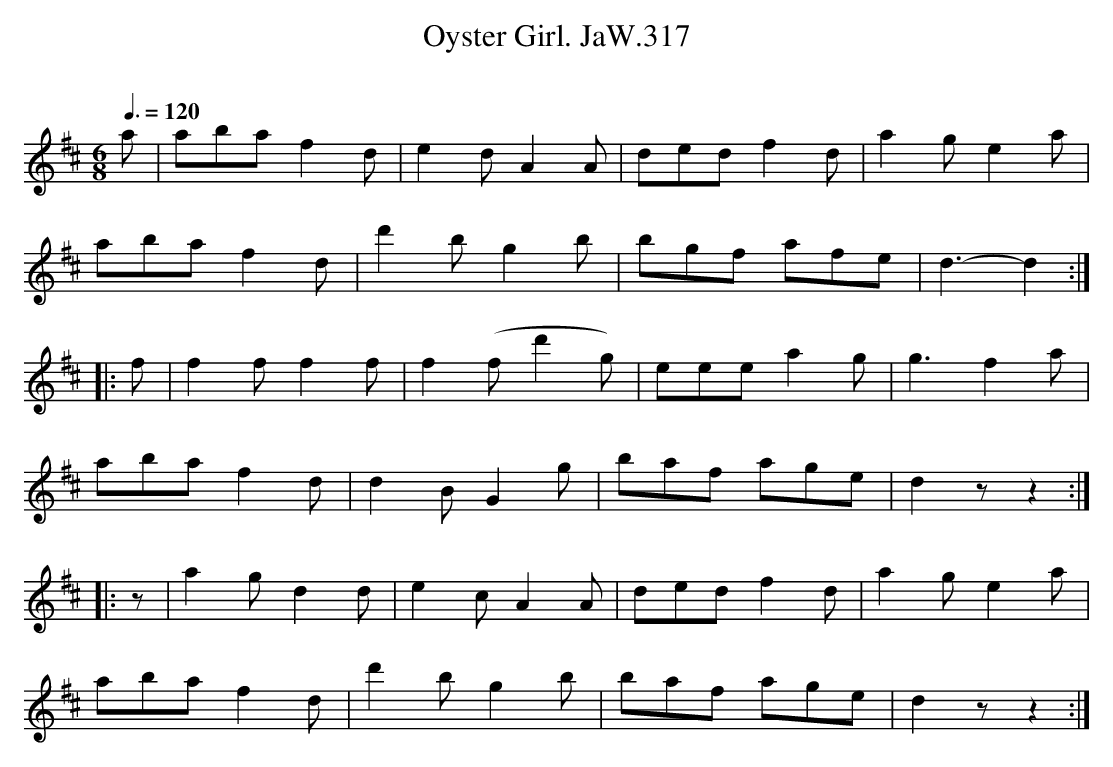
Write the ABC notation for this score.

X:1
T:Oyster Girl. JaW.317
M:6/8
L:1/8
Q:3/8=120
O:
K:D
a|aba f2d|e2d A2A|ded f2d|a2g e2a|
aba f2d|d'2b g2b|bgf afe|d3-d2:|
|:f|f2ff2f|f2(f d'2g)|eee a2g|g3 f2a|
aba f2d|d2BG2g|baf age|d2zz2:|
|:z|a2g d2d|e2c A2A|ded f2d|a2g e2a|
aba f2d|d'2b g2b|baf age|d2zz2:|
